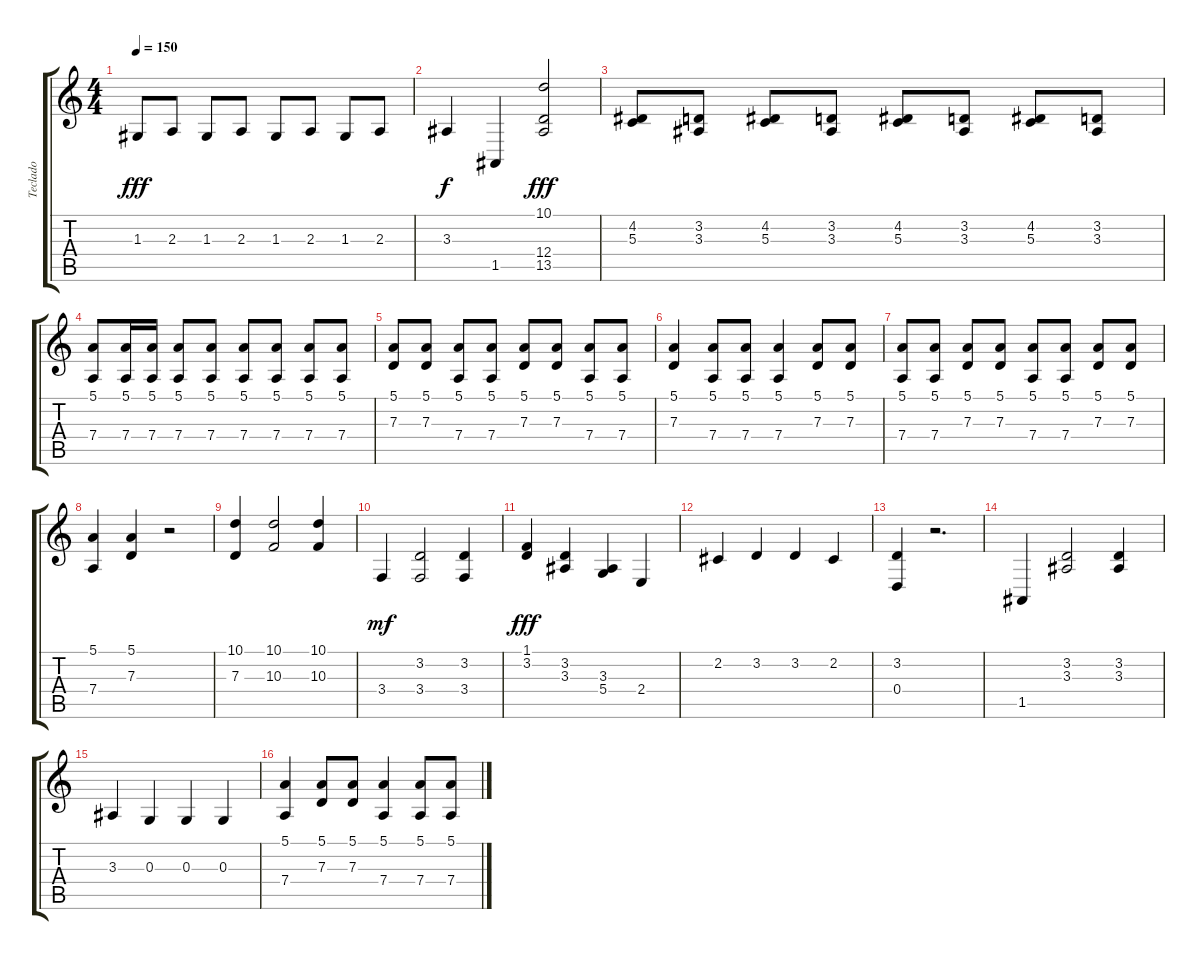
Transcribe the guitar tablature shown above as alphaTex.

\track ("Teclado" "Teclado") {instrument stringensemble1}
\staff {score tabs}
\tuning (E4 B3 G3 D3 A2 E2) {hide}
\ts (4 4)
\tempo 150
\clef g2
\ks c
1.3.8{dy fff} 2.3.8 1.3.8 2.3.8 1.3.8 2.3.8 1.3.8 2.3.8 |
3.3.4{dy f} 1.5.4 (10.1 12.4 13.5).2{dy fff} |
(4.2 5.3).8 (3.2 3.3).8 (4.2 5.3).8 (3.2 3.3).8 (4.2 5.3).8 (3.2 3.3).8 (4.2 5.3).8 (3.2 3.3).8 |
(5.1 7.4).8 (5.1 7.4).16 (5.1 7.4).16 (5.1 7.4).8 (5.1 7.4).8 (5.1 7.4).8 (5.1 7.4).8 (5.1 7.4).8 (5.1 7.4).8 |
(5.1 7.3).8 (5.1 7.3).8 (5.1 7.4).8 (5.1 7.4).8 (5.1 7.3).8 (5.1 7.3).8 (5.1 7.4).8 (5.1 7.4).8 |
(5.1 7.3).4 (5.1 7.4).8 (5.1 7.4).8 (5.1 7.4).4 (5.1 7.3).8 (5.1 7.3).8 |
(5.1 7.4).8 (5.1 7.4).8 (5.1 7.3).8 (5.1 7.3).8 (5.1 7.4).8 (5.1 7.4).8 (5.1 7.3).8 (5.1 7.3).8 |
(5.1 7.4).4 (5.1 7.3).4 r.2 |
(10.1 7.3).4 (10.1 10.3).2 (10.1 10.3).4 |
3.4.4{dy mf} (3.2 3.4).2 (3.2 3.4).4 |
(1.1 3.2).4{dy fff} (3.2 3.3).4 (3.3 5.4).4 2.4.4 |
2.2.4 3.2.4 3.2.4 2.2.4 |
(3.2 0.4).4 r.2{d} |
1.5.4 (3.2 3.3).2 (3.2 3.3).4 |
3.3.4 0.3.4 0.3.4 0.3.4 |
(5.1 7.4).4 (5.1 7.3).8 (5.1 7.3).8 (5.1 7.4).4 (5.1 7.4).8 (5.1 7.4).8
